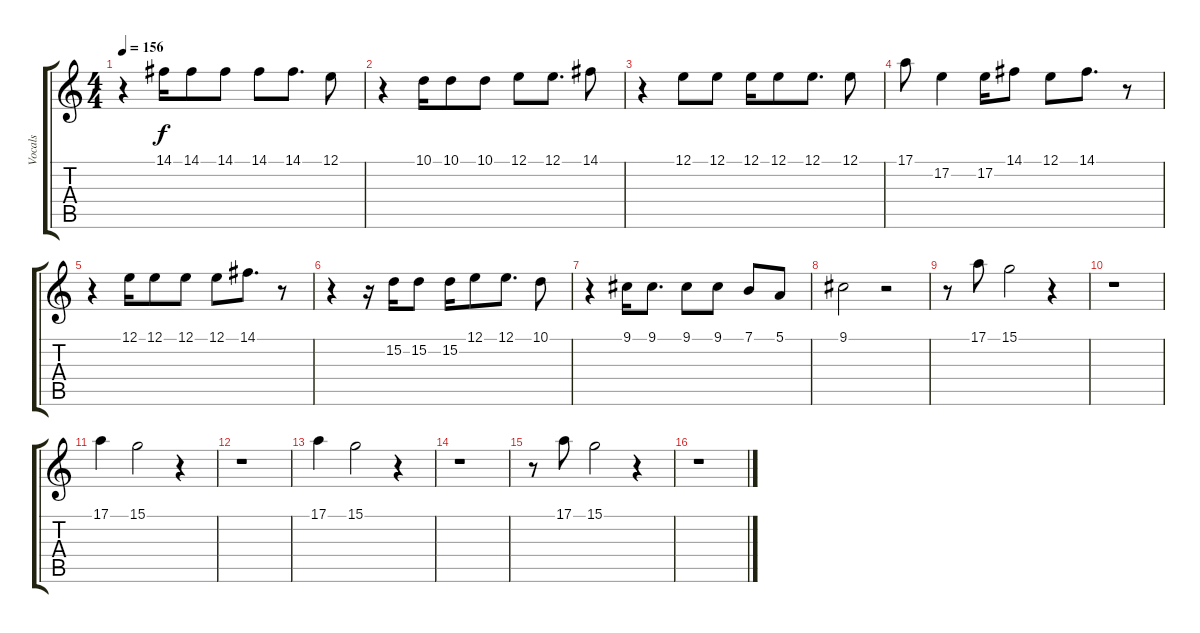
\track ("Vocals" "Vocals") {instrument lead1square}
\staff {score tabs}
\tuning (E4 B3 G3 D3 A2 E2) {hide}
\ts (4 4)
\tempo 156
\clef g2
\ks c
r.4{dy f} 14.1.16 14.1.8 14.1.8 14.1.8 14.1.8{d} 12.1.8 |
r.4 10.1.16 10.1.8 10.1.8 12.1.8 12.1.8{d} 14.1.8 |
r.4 12.1.8 12.1.8 12.1.16 12.1.8 12.1.8{d} 12.1.8 |
17.1.8 17.2.4 17.2.16 14.1.8 12.1.8 14.1.8{d} r.8 |
r.4 12.1.16 12.1.8 12.1.8 12.1.8 14.1.8{d} r.8 |
r.4 r.16 15.2.16 15.2.8 15.2.16 12.1.8 12.1.8{d} 10.1.8 |
r.4 9.1.16 9.1.8{d} 9.1.8 9.1.8 7.1.8 5.1.8 |
9.1.2 r.2 |
r.8 17.1.8 15.1.2 r.4 |
r.1 |
17.1.4 15.1.2 r.4 |
r.1 |
17.1.4 15.1.2 r.4 |
r.1 |
r.8 17.1.8 15.1.2 r.4 |
r.1
